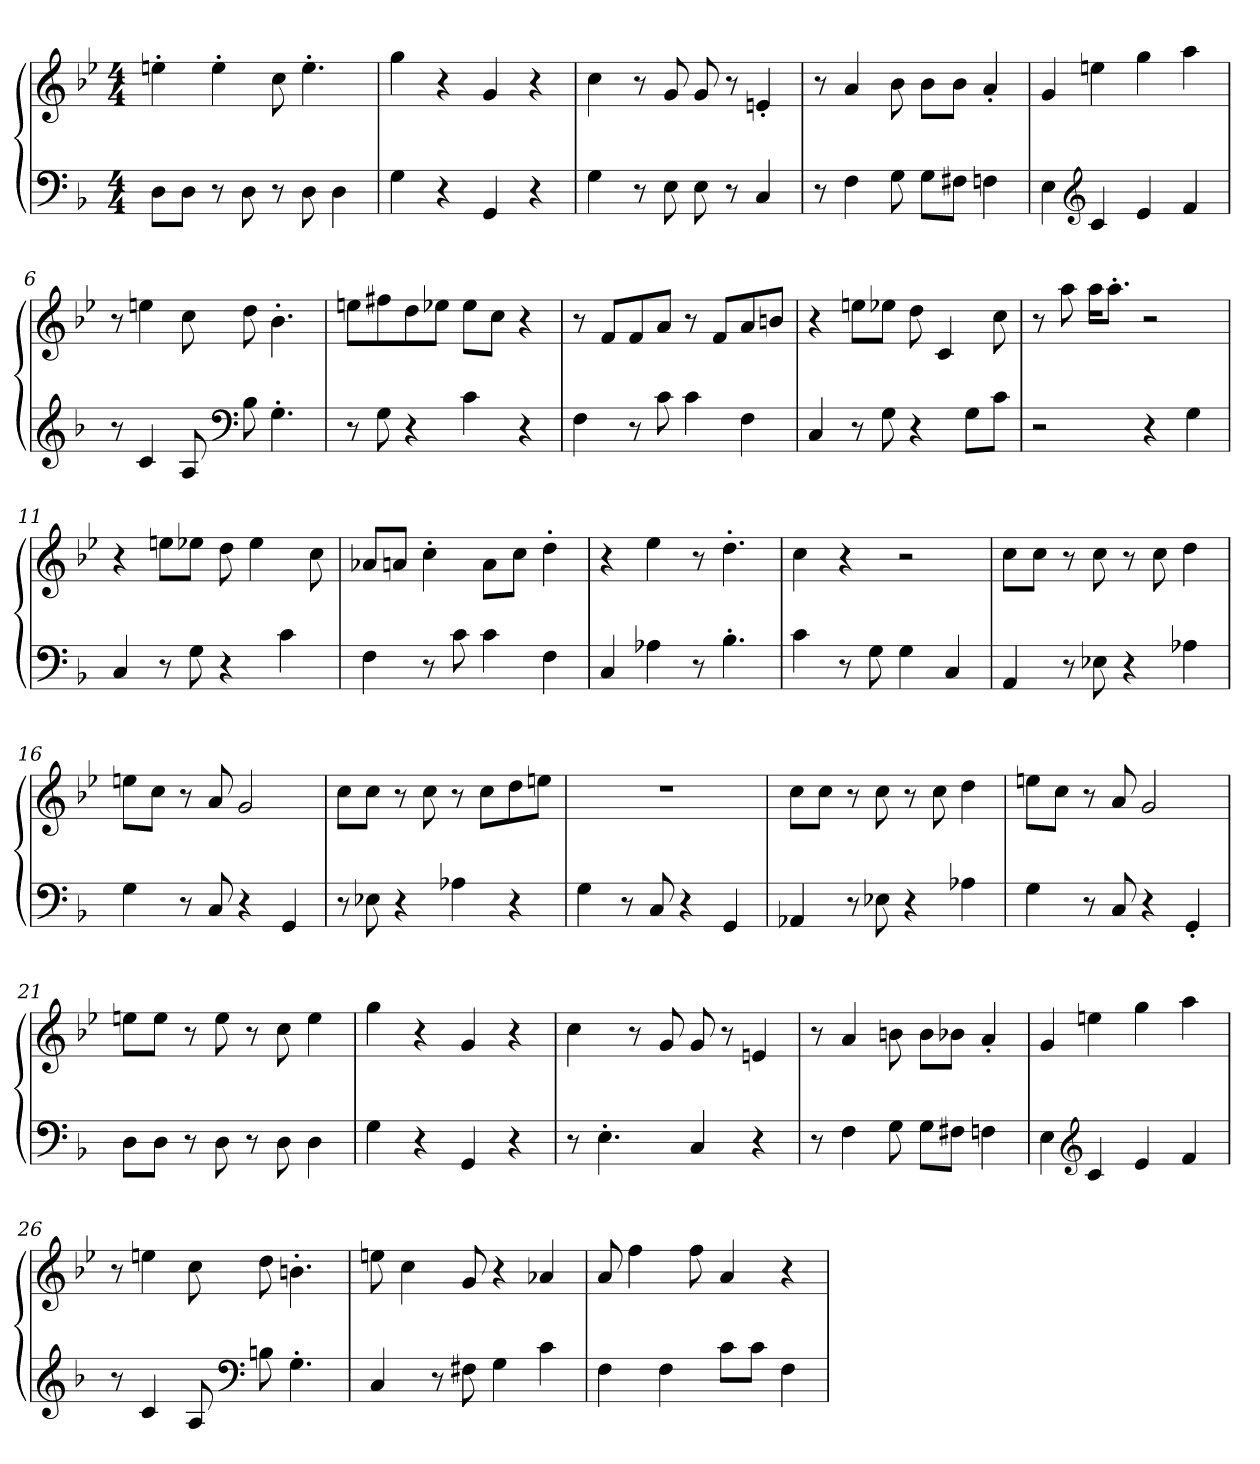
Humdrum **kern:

**kern	**kern
*part1	*part1
*staff2	*staff1
*clefF4	*clefG2
*k[b-]	*k[b-e-]
*M4/4	*M4/4
=1	=1
8DL	4een'
8DJ	.
8r	4ee'
8D	.
8r	8cc
8D	4.ee'
4D	.
=2	=2
4G	4gg
4r	4r
4GG	4g
4r	4r
=3	=3
4G	4cc
8r	8r
8E	8g
8E	8g
8r	8r
4C	4en'
=4	=4
8r	8r
4F	4a
8G	8b-
8GL	8b-L
8F#XJ	8b-J
4Fn	4a'
=5	=5
4E	4g
*clefG2	*
4c	4een
4e	4gg
4f	4aa
=6	=6
8r	8r
4c	4een
8A	8cc
*clefF4	*
8B-	8dd
4.G'	4.b-'
=7	=7
8r	8eenL
8G	8ff#X
4r	8dd
.	8ee-XJ
4c	8ee-L
.	8ccJ
4r	4r
=8	=8
4F	8r
.	8fL
8r	8f
8c	8aJ
4c	8r
.	8fL
4F	8a
.	8bnJ
=9	=9
4C	4r
8r	8eenL
8G	8ee-XJ
4r	8dd
.	4c
8GL	.
8cJ	8cc
=10	=10
2r	8r
.	8aa
.	16aaKL
.	8.aa'J
4r	2r
4G	.
=11	=11
4C	4r
8r	8eenL
8G	8ee-XJ
4r	8dd
.	4ee-
4c	.
.	8cc
=12	=12
4F	8a-XL
.	8anJ
8r	4cc'
8c	.
4c	8aL
.	8ccJ
4F	4dd'
=13	=13
4C	4r
4A-X	4ee-
8r	8r
4.B-'	4.dd'
=14	=14
4c	4cc
8r	4r
8G	.
4G	2r
4C	.
=15	=15
4AA	8ccL
.	8ccJ
8r	8r
8E-X	8cc
4r	8r
.	8cc
4A-X	4dd
=16	=16
4G	8eenL
.	8ccJ
8r	8r
8C	8a
4r	2g
4GG	.
=17	=17
8r	8ccL
8E-X	8ccJ
4r	8r
.	8cc
4A-X	8r
.	8ccL
4r	8dd
.	8eenJ
=18	=18
4G	1r
8r	.
8C	.
4r	.
4GG	.
=19	=19
4AA-X	8ccL
.	8ccJ
8r	8r
8E-X	8cc
4r	8r
.	8cc
4A-X	4dd
=20	=20
4G	8eenL
.	8ccJ
8r	8r
8C	8a
4r	2g
4GG'	.
=21	=21
8DL	8eenL
8DJ	8eeJ
8r	8r
8D	8ee
8r	8r
8D	8cc
4D	4ee
=22	=22
4G	4gg
4r	4r
4GG	4g
4r	4r
=23	=23
8r	4cc
4.E'	.
.	8r
.	8g
4C	8g
.	8r
4r	4en
=24	=24
8r	8r
4F	4a
8G	8bn
8GL	8bL
8F#XJ	8b-XJ
4Fn	4a'
=25	=25
4E	4g
*clefG2	*
4c	4een
4e	4gg
4f	4aa
=26	=26
8r	8r
4c	4een
8A	8cc
*clefF4	*
8Bn	8dd
4.G'	4.bn'
=27	=27
4C	8een
.	4cc
8r	.
8F#X	8g
4G	4r
4c	4a-X
=28	=28
4F	8a
.	4ff
4F	.
.	8ff
8cL	4a
8cJ	.
4F	4r
=	=
*-	*-
